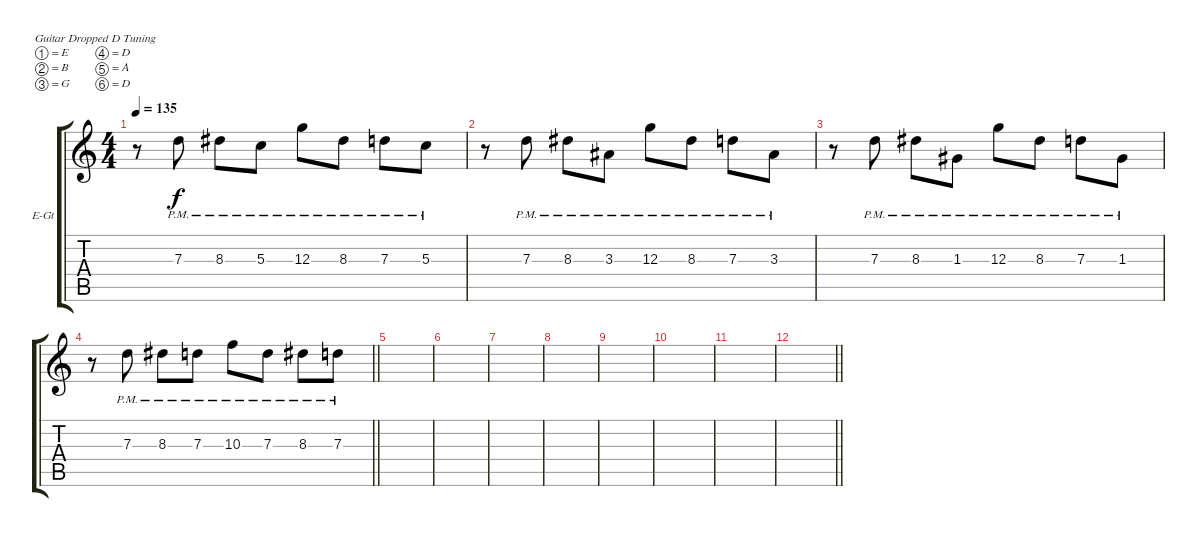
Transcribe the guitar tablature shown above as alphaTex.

\defaultSystemsLayout 4
\bracketExtendMode groupsimilarinstruments
\firstSystemTrackNameOrientation horizontal
\otherSystemsTrackNameOrientation horizontal
\track ("Electric Guitar" "E-Gt") {instrument distortionguitar}
\staff {score tabs}
\tuning (E4 B3 G3 D3 A2 D2)
\ts (4 4)
\tempo 135
\clef g2
\ks c
r.8{dy f} 7.3{pm}.8 8.3{pm}.8 5.3{pm}.8 12.3{pm}.8 8.3{pm}.8 7.3{pm}.8 5.3{pm}.8 |
r.8 7.3{pm}.8 8.3{pm}.8 3.3{pm}.8 12.3{pm}.8 8.3{pm}.8 7.3{pm}.8 3.3{pm}.8 |
r.8 7.3{pm}.8 8.3{pm}.8 1.3{pm}.8 12.3{pm}.8 8.3{pm}.8 7.3{pm}.8 1.3{pm}.8 |
\barLineRight lightlight
r.8 7.3{pm}.8 8.3{pm}.8 7.3{pm}.8 10.3{pm}.8 7.3{pm}.8 8.3{pm}.8 7.3{pm}.8 |
|
|
|
|
|
|
|
\barLineRight lightlight
